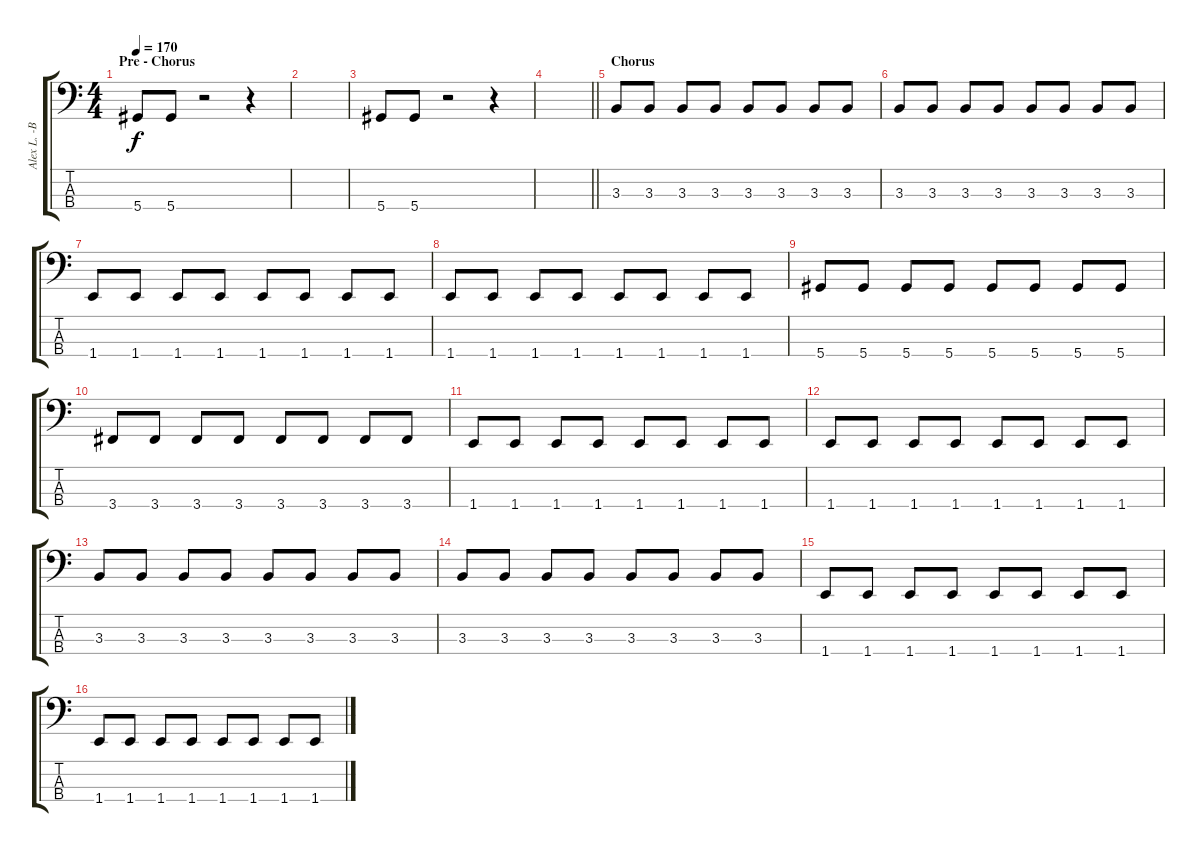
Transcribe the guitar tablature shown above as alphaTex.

\track ("Alex L. -Bass" "Alex L. -B") {instrument electricbassfinger}
\staff {score tabs}
\tuning (Gb2 Db2 Ab1 Eb1) {hide}
\ts (4 4)
\section ("" "Pre - Chorus")
\tempo 170
\clef f4
\ks c
5.4.8{dy f} 5.4.8 r.2 r.4 |
|
5.4.8 5.4.8 r.2 r.4 |
\barLineRight lightlight
|
\section ("" "Chorus")
3.3.8 3.3.8 3.3.8 3.3.8 3.3.8 3.3.8 3.3.8 3.3.8 |
3.3.8 3.3.8 3.3.8 3.3.8 3.3.8 3.3.8 3.3.8 3.3.8 |
1.4.8 1.4.8 1.4.8 1.4.8 1.4.8 1.4.8 1.4.8 1.4.8 |
1.4.8 1.4.8 1.4.8 1.4.8 1.4.8 1.4.8 1.4.8 1.4.8 |
5.4.8 5.4.8 5.4.8 5.4.8 5.4.8 5.4.8 5.4.8 5.4.8 |
3.4.8 3.4.8 3.4.8 3.4.8 3.4.8 3.4.8 3.4.8 3.4.8 |
1.4.8 1.4.8 1.4.8 1.4.8 1.4.8 1.4.8 1.4.8 1.4.8 |
1.4.8 1.4.8 1.4.8 1.4.8 1.4.8 1.4.8 1.4.8 1.4.8 |
3.3.8 3.3.8 3.3.8 3.3.8 3.3.8 3.3.8 3.3.8 3.3.8 |
3.3.8 3.3.8 3.3.8 3.3.8 3.3.8 3.3.8 3.3.8 3.3.8 |
1.4.8 1.4.8 1.4.8 1.4.8 1.4.8 1.4.8 1.4.8 1.4.8 |
1.4.8 1.4.8 1.4.8 1.4.8 1.4.8 1.4.8 1.4.8 1.4.8
